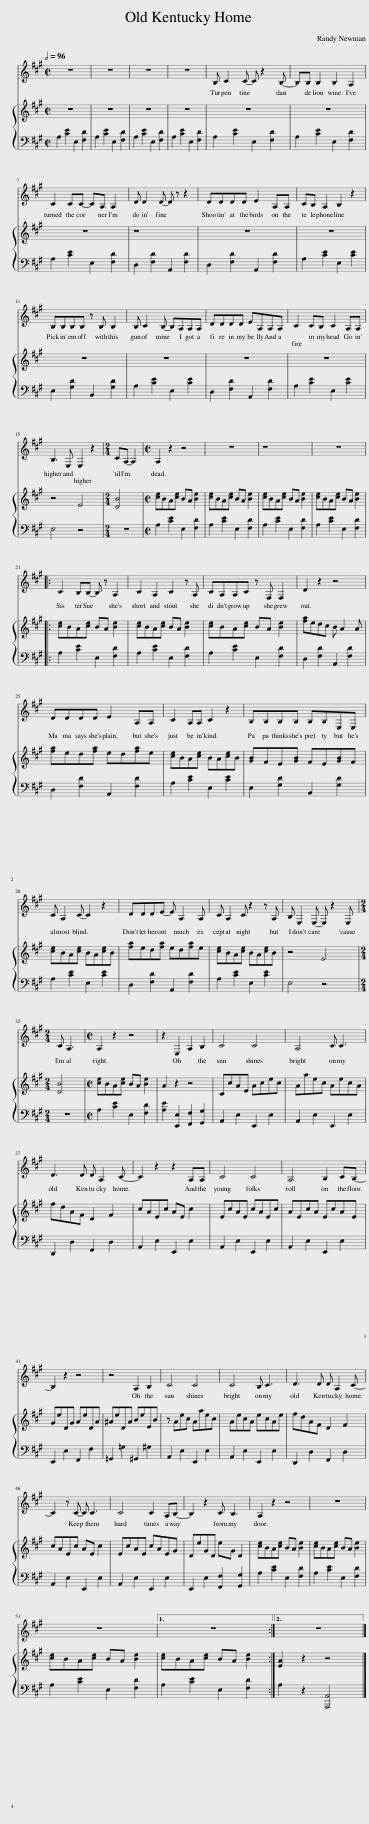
X:1
%%score 1 { 2 | 3 }
L:1/8
Q:1/2=96
M:2/2
I:linebreak $
K:A
V:1 treble
V:2 treble
V:3 bass
V:1
 z8 | z8 | z8 | z8 | B, C2 C- C z2 B,- | %5
 B,B, B,2 B,2 A,2 |$ C2 CC- CA, A,2 | D D2 D- D z z2 | DDDD E2 A,A, | CB, A,2 B,2 z2 |$ %10
 B,B,B,B, z B, B,2 | B, C2 B,- B,A,A,A, | DDDD EA,A,A, | C2 CB, C2 A,A, |$ B,3 E, E,2 z2 | %15
[M:2/4] CA,- A,2 |[M:2/2] A,2 z2 z4 | z8 | z8 | z8 |:$ %20
 C2 B,B,- B, z A,2 | C2 A,2 C2 z A, | CA,A,C z F, F,2 | D2 z2 z4 |$ DDDD E2 A,A, | %25
 C2 A,A, C2 z2 | B,B,B,B, B,B,E,E, |$ C A,2 C- C2 z2 | DDDE- E A,2 A, | C A,2 C z2 z A, | %30
 B, E,2 E,- E, z2 E, |$[M:2/4] C A,3 |[M:2/2] A,2 z2 z4 | z2 E,2 A,2 B,2 | C4 C4 | %35
 A,4 C C3 |$ D3 D D A,2 C- | C2 z2 z2 A,A, | C4 C4 | A,4 B,2 CB,- |$ %40
 B,2 z2 z4 | z4 A,2 B,2 | C4 C4 | C4 B, C3 | D3 D D A,2 C- |$ %45
 C2 z C- C C3 | C4 C2 A,B,- | B,2 z2 C B,3 | A,2 z2 z4 | z8 |$ %50
 z8 |1 z8 :|2 z8 |] %53
V:2
 z8 | z8 | z8 | z8 | z8 | %5
 z8 |$ z8 | z8 | z8 | z8 |$ %10
 z8 | z8 | z8 | z8 |$ z4 E4 | %15
[M:2/4] [DB]4 |[M:2/2] [ce]BA[ce] BA [Be]2 | [ce]BA[ce] BA [Be]2 | [ce]BA[ce] BA [Be]2 | [ce]BA[ce] BA [Be]2 |:$ %20
 [ce]BA[ce] BA [Be]2 | [ce]BA[ce] BA [Be]2 | [ce]BA[ce] BA [Be]2 | [fa]edc B A2 A |$ [fa]ed[fa] ed[fa]e | %25
 [ce]BA[ce] BA[ce]B | [GB]FE[GB] FE[GB]F |$ [ce]BA[ce] BA[ce]B | [fa]ed[fa] ed[fa]e | [ce]BA[ce] BA[ce]B | %30
 z4 E4 |$[M:2/4] [DB]4 |[M:2/2] [ce]BA[ce] BA [Be]2 | A2 z2 z4 | CcAE Acec | %35
 Aaec AecA |$ fdAF D2 F2 | cAEc AE c2 | EcAE cAEc | AEcA EcAE |$ %40
 GeDG AeDA | ^AeDA BeEB | z Aec Aaec | AecA ecAe | fdAF D2 F2 |$ %45
 cAEc AE c2 | EcAE cAEG | DeGD eG D2 | [ce]BA[ce] BA [Be]2 | [ce]BA[ce] BA [Be]2 |$ %50
 [ce]BA[ce] BA [Be]2 |1 [ce]BA[ce] BA [Be]2 :|2 [EA]2 z2 z4 |] %53
V:3
 A,2 [CE]2 E,2 [F,D]2 | A,2 [CE]2 E,2 [F,D]2 | A,2 [CE]2 E,2 [F,D]2 | A,2 [CE]2 E,2 [F,D]2 | A,2 [CE]2 E,2 [F,D]2 | %5
 A,2 [CE]2 E,2 [F,D]2 |$ A,2 [CE]2 E,2 [F,D]2 | D,2 [F,D]2 A,,2 [F,D]2 | D,2 [F,D]2 A,,2 [F,D]2 | A,2 [CE]2 E,2 [CE]2 |$ %10
 E,2 [G,D]2 B,,2 [G,D]2 | A,2 [CE]2 E,2 [CE]2 | D,2 [F,D]2 A,,2 [F,D]2 | A,2 [CE]2 E,2 [CE]2 |$ E,4 z4 | %15
[M:2/4] z4 |[M:2/2] A,2 [CE]2 E,2 [F,D]2 | A,2 [CE]2 E,2 [F,D]2 | A,2 [CE]2 E,2 [F,D]2 | A,2 [CE]2 E,2 [F,D]2 |:$ %20
 A,2 [CE]2 E,2 [F,D]2 | A,2 [CE]2 E,2 [F,D]2 | A,2 [CE]2 E,2 [F,D]2 | D,2 [F,D]2 A,,2 [F,D]2 |$ D,2 [F,D]2 A,,2 [F,D]2 | %25
 A,2 [CE]2 E,2 [CE]2 | E,2 [G,D]2 B,,2 [G,D]2 |$ A,2 [CE]2 E,2 [CE]2 | D,2 [F,D]2 A,,2 [F,D]2 | A,2 [CE]2 E,2 [CE]2 | %30
 E,4 z4 |$[M:2/4] z4 |[M:2/2] A,2 [CE]2 E,2 [F,D]2 | [A,E]2 [E,,E,]2 [F,,F,]2 [G,,G,]2 | A,,2 E,2 E,,2 E,2 | %35
 A,,2 E,2 E,,2 E,2 |$ D,,2 D,2 F,,2 D,2 | A,,2 E,2 E,,2 E,2 | A,,2 E,2 E,,2 E,2 | A,,2 E,2 E,,2 E,2 |$ %40
 E,,2 E,2 F,,2 F,2 | =G,,2 =G,2 ^G,,2 ^G,2 | A,,2 E,2 E,,2 E,2 | A,,2 E,2 E,,2 E,2 | D,,2 D,2 F,,2 D,2 |$ %45
 A,,2 E,2 E,,2 E,2 | A,,2 E,2 E,,2 E,2 | E,,2 E,2 [F,,F,]2 [G,,G,]2 | A,2 [CE]2 E,2 [F,D]2 | A,2 [CE]2 E,2 [F,D]2 |$ %50
 A,2 [CE]2 E,2 [F,D]2 |1 A,2 [CE]2 E,2 [F,D]2 :|2 A,2 z2 [A,,,A,,]4 |] %53
